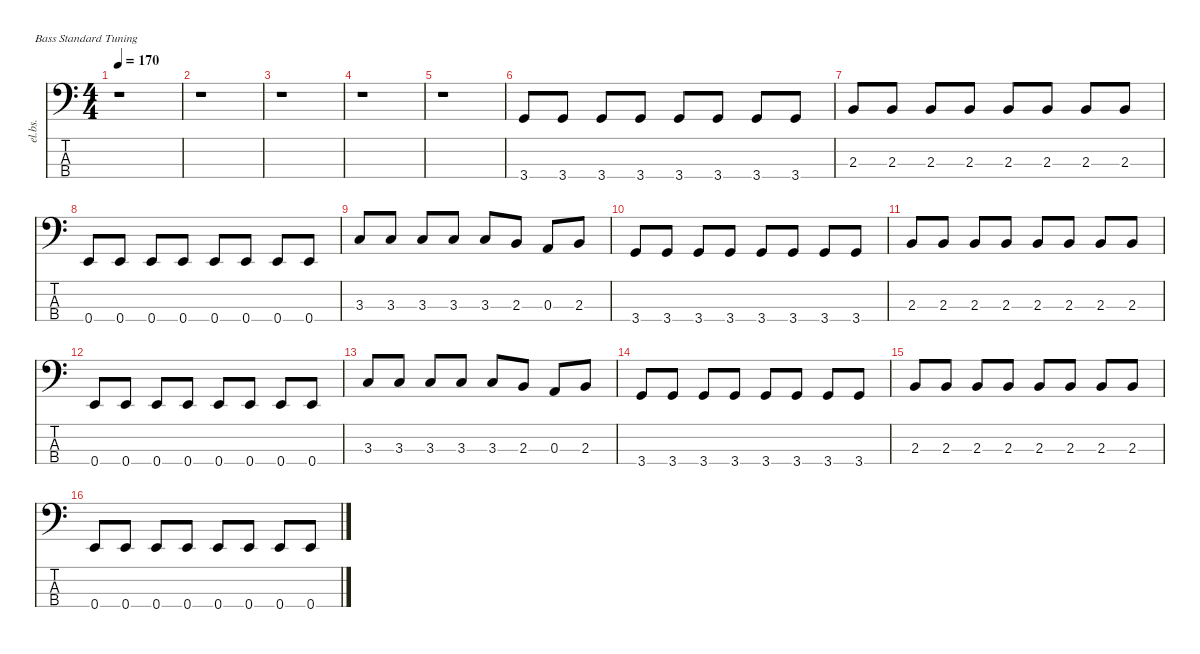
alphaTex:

\defaultSystemsLayout 4
\hideDynamics
\bracketExtendMode nobrackets
\otherSystemsTrackNameOrientation horizontal
\track ("Bass" "el.bs.") {instrument electricbassfinger}
\staff {score tabs}
\tuning (G2 D2 A1 E1)
\ts (4 4)
\beaming (8 2 2 2 2)
\tempo 170
\clef f4
\ks c
r.1{dy f instrument electricbassfinger beam Down} |
r.1{beam Down} |
r.1{beam Down} |
r.1{beam Down} |
r.1{beam Down} |
3.4.8{beam Up} 3.4.8{beam Up} 3.4.8{beam Up} 3.4.8{beam Up} 3.4.8{beam Up} 3.4.8{beam Up} 3.4.8{beam Up} 3.4.8{beam Up} |
2.3.8{beam Up} 2.3.8{beam Up} 2.3.8{beam Up} 2.3.8{beam Up} 2.3.8{beam Up} 2.3.8{beam Up} 2.3.8{beam Up} 2.3.8{beam Up} |
0.4.8{beam Up} 0.4.8{beam Up} 0.4.8{beam Up} 0.4.8{beam Up} 0.4.8{beam Up} 0.4.8{beam Up} 0.4.8{beam Up} 0.4.8{beam Up} |
3.3.8{beam Up} 3.3.8{beam Up} 3.3.8{beam Up} 3.3.8{beam Up} 3.3.8{beam Up} 2.3.8{beam Up} 0.3.8{beam Up} 2.3.8{beam Up} |
3.4.8{beam Up} 3.4.8{beam Up} 3.4.8{beam Up} 3.4.8{beam Up} 3.4.8{beam Up} 3.4.8{beam Up} 3.4.8{beam Up} 3.4.8{beam Up} |
2.3.8{beam Up} 2.3.8{beam Up} 2.3.8{beam Up} 2.3.8{beam Up} 2.3.8{beam Up} 2.3.8{beam Up} 2.3.8{beam Up} 2.3.8{beam Up} |
0.4.8{beam Up} 0.4.8{beam Up} 0.4.8{beam Up} 0.4.8{beam Up} 0.4.8{beam Up} 0.4.8{beam Up} 0.4.8{beam Up} 0.4.8{beam Up} |
3.3.8{beam Up} 3.3.8{beam Up} 3.3.8{beam Up} 3.3.8{beam Up} 3.3.8{beam Up} 2.3.8{beam Up} 0.3.8{beam Up} 2.3.8{beam Up} |
3.4.8{beam Up} 3.4.8{beam Up} 3.4.8{beam Up} 3.4.8{beam Up} 3.4.8{beam Up} 3.4.8{beam Up} 3.4.8{beam Up} 3.4.8{beam Up} |
2.3.8{beam Up} 2.3.8{beam Up} 2.3.8{beam Up} 2.3.8{beam Up} 2.3.8{beam Up} 2.3.8{beam Up} 2.3.8{beam Up} 2.3.8{beam Up} |
0.4.8{beam Up} 0.4.8{beam Up} 0.4.8{beam Up} 0.4.8{beam Up} 0.4.8{beam Up} 0.4.8{beam Up} 0.4.8{beam Up} 0.4.8{beam Up}
